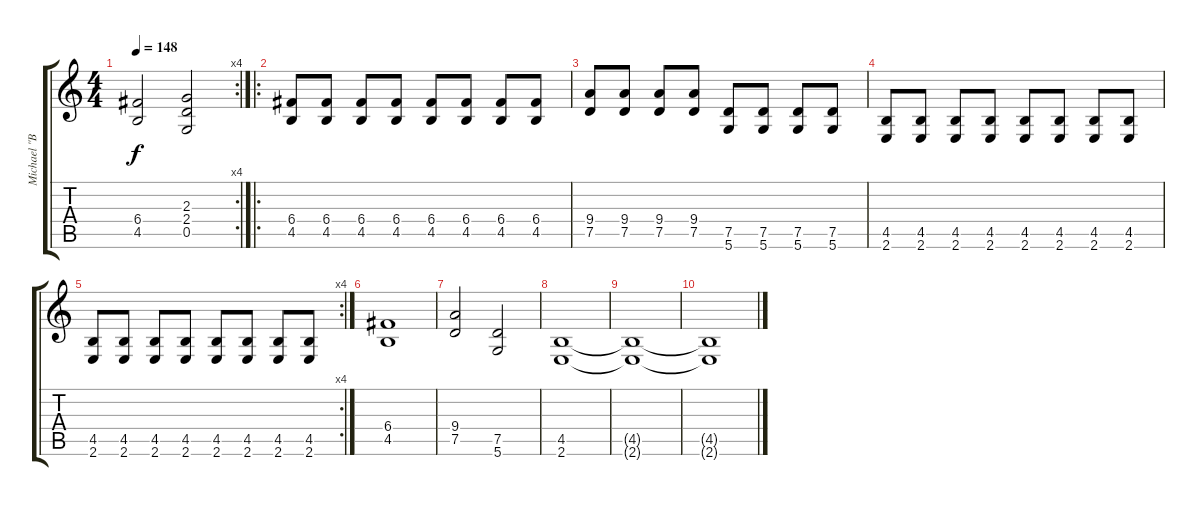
\track ("Michael \"Bursche\" Lenz" "Michael \"B") {instrument overdrivenguitar}
\staff {score tabs}
\tuning (D4 A3 F3 C3 G2 D2) {hide}
\rc 4
\ts (4 4)
\tempo 148
\clef g2
\ks c
(6.4{t} 4.5{t}).2{dy f} (2.3 2.4 0.5).2 |
\ro
(6.4 4.5).8 (6.4 4.5).8 (6.4 4.5).8 (6.4 4.5).8 (6.4 4.5).8 (6.4 4.5).8 (6.4 4.5).8 (6.4 4.5).8 |
(9.4 7.5).8 (9.4 7.5).8 (9.4 7.5).8 (9.4 7.5).8 (7.5 5.6).8 (7.5 5.6).8 (7.5 5.6).8 (7.5 5.6).8 |
(4.5 2.6).8 (4.5 2.6).8 (4.5 2.6).8 (4.5 2.6).8 (4.5 2.6).8 (4.5 2.6).8 (4.5 2.6).8 (4.5 2.6).8 |
\rc 4
(4.5 2.6).8 (4.5 2.6).8 (4.5 2.6).8 (4.5 2.6).8 (4.5 2.6).8 (4.5 2.6).8 (4.5 2.6).8 (4.5 2.6).8 |
(6.4 4.5).1 |
(9.4 7.5).2 (7.5 5.6).2 |
(4.5 2.6).1 |
(4.5{t} 2.6{t}).1 |
(4.5{t} 2.6{t}).1
